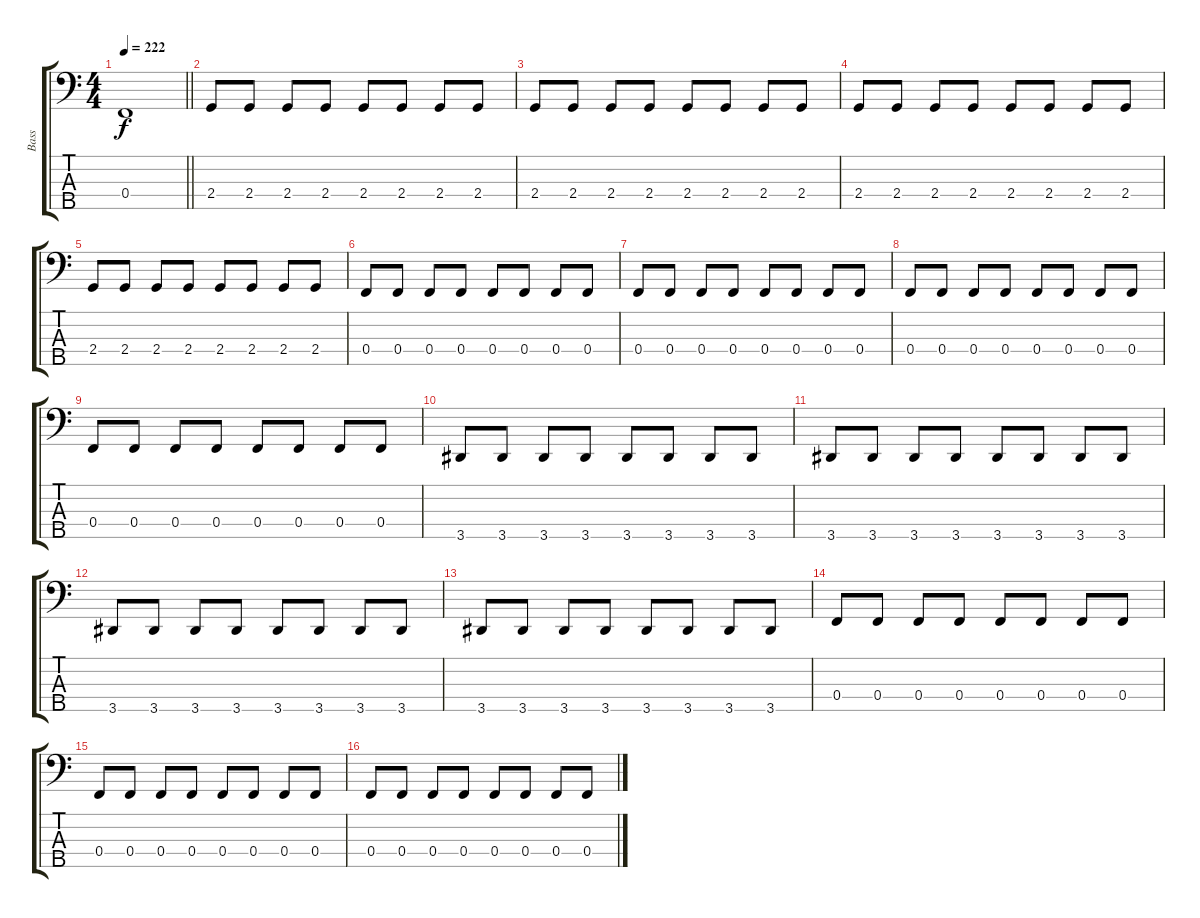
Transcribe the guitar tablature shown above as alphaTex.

\track ("Bass" "Bass") {instrument electricbasspick}
\staff {score tabs}
\tuning (Ab2 Eb2 Bb1 F1 C1) {hide}
\ts (4 4)
\tempo 222
\clef f4
\barLineRight lightlight
\ks c
0.4{t}.1{dy f} |
\section ("" " ")
2.4.8 2.4.8 2.4.8 2.4.8 2.4.8 2.4.8 2.4.8 2.4.8 |
2.4.8 2.4.8 2.4.8 2.4.8 2.4.8 2.4.8 2.4.8 2.4.8 |
2.4.8 2.4.8 2.4.8 2.4.8 2.4.8 2.4.8 2.4.8 2.4.8 |
2.4.8 2.4.8 2.4.8 2.4.8 2.4.8 2.4.8 2.4.8 2.4.8 |
0.4.8 0.4.8 0.4.8 0.4.8 0.4.8 0.4.8 0.4.8 0.4.8 |
0.4.8 0.4.8 0.4.8 0.4.8 0.4.8 0.4.8 0.4.8 0.4.8 |
0.4.8 0.4.8 0.4.8 0.4.8 0.4.8 0.4.8 0.4.8 0.4.8 |
0.4.8 0.4.8 0.4.8 0.4.8 0.4.8 0.4.8 0.4.8 0.4.8 |
3.5.8 3.5.8 3.5.8 3.5.8 3.5.8 3.5.8 3.5.8 3.5.8 |
3.5.8 3.5.8 3.5.8 3.5.8 3.5.8 3.5.8 3.5.8 3.5.8 |
3.5.8 3.5.8 3.5.8 3.5.8 3.5.8 3.5.8 3.5.8 3.5.8 |
3.5.8 3.5.8 3.5.8 3.5.8 3.5.8 3.5.8 3.5.8 3.5.8 |
0.4.8 0.4.8 0.4.8 0.4.8 0.4.8 0.4.8 0.4.8 0.4.8 |
0.4.8 0.4.8 0.4.8 0.4.8 0.4.8 0.4.8 0.4.8 0.4.8 |
0.4.8 0.4.8 0.4.8 0.4.8 0.4.8 0.4.8 0.4.8 0.4.8
